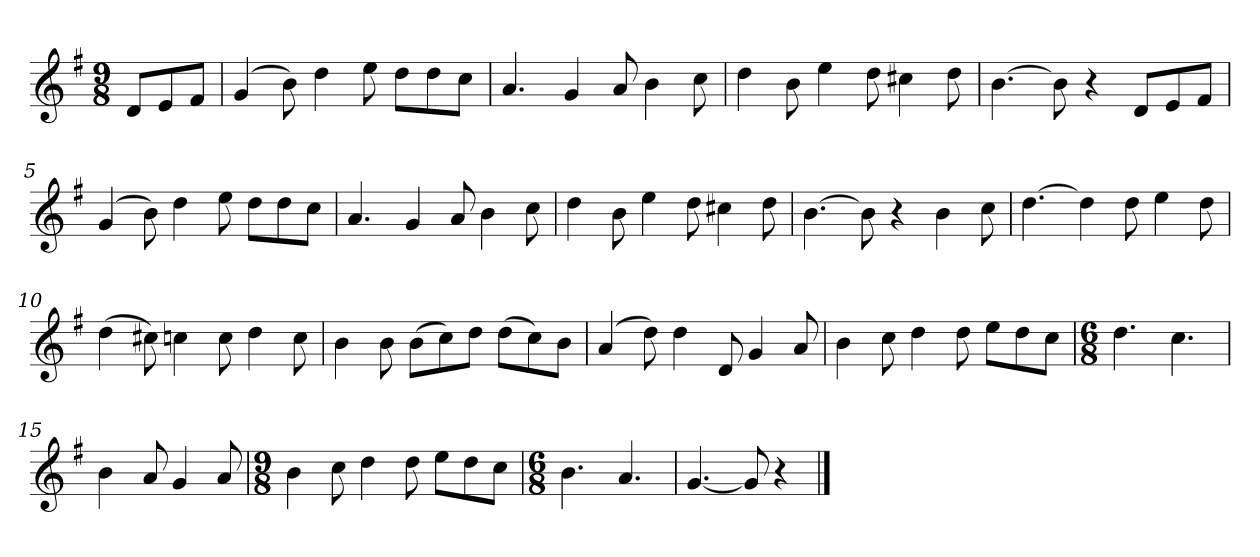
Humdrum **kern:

**kern
*part1
*staff1
*k[f#]
*M9/8
*MM120
=
8dL
8e
8f#J
=1
(4g
8b)
4dd
8ee
8ddL
8dd
8ccJ
=2
4.a
4g
8a
4b
8cc
=3
4dd
8b
4ee
8dd
4cc#X
8dd
=4
[4.b
8b]
4r
8dL
8e
8f#J
=5
(4g
8b)
4dd
8ee
8ddL
8dd
8ccJ
=6
4.a
4g
8a
4b
8cc
=7
4dd
8b
4ee
8dd
4cc#X
8dd
=8
[4.b
8b]
4r
4b
8cc
=9
[4.dd
4dd]
8dd
4ee
8dd
=10
(4dd
8cc#X)
4ccn
8cc
4dd
8cc
=11
4b
8b
(8bL
8cc)
8ddJ
(8ddL
8cc)
8bJ
=12
(4a
8dd)
4dd
8d
4g
8a
=13
4b
8cc
4dd
8dd
8eeL
8dd
8ccJ
=14
*M6/8
4.dd
4.cc
=15
4b
8a
4g
8a
=16
*M9/8
4b
8cc
4dd
8dd
8eeL
8dd
8ccJ
=17
*M6/8
4.b
4.a
=18
[4.g
8g]
4r
==
*-
